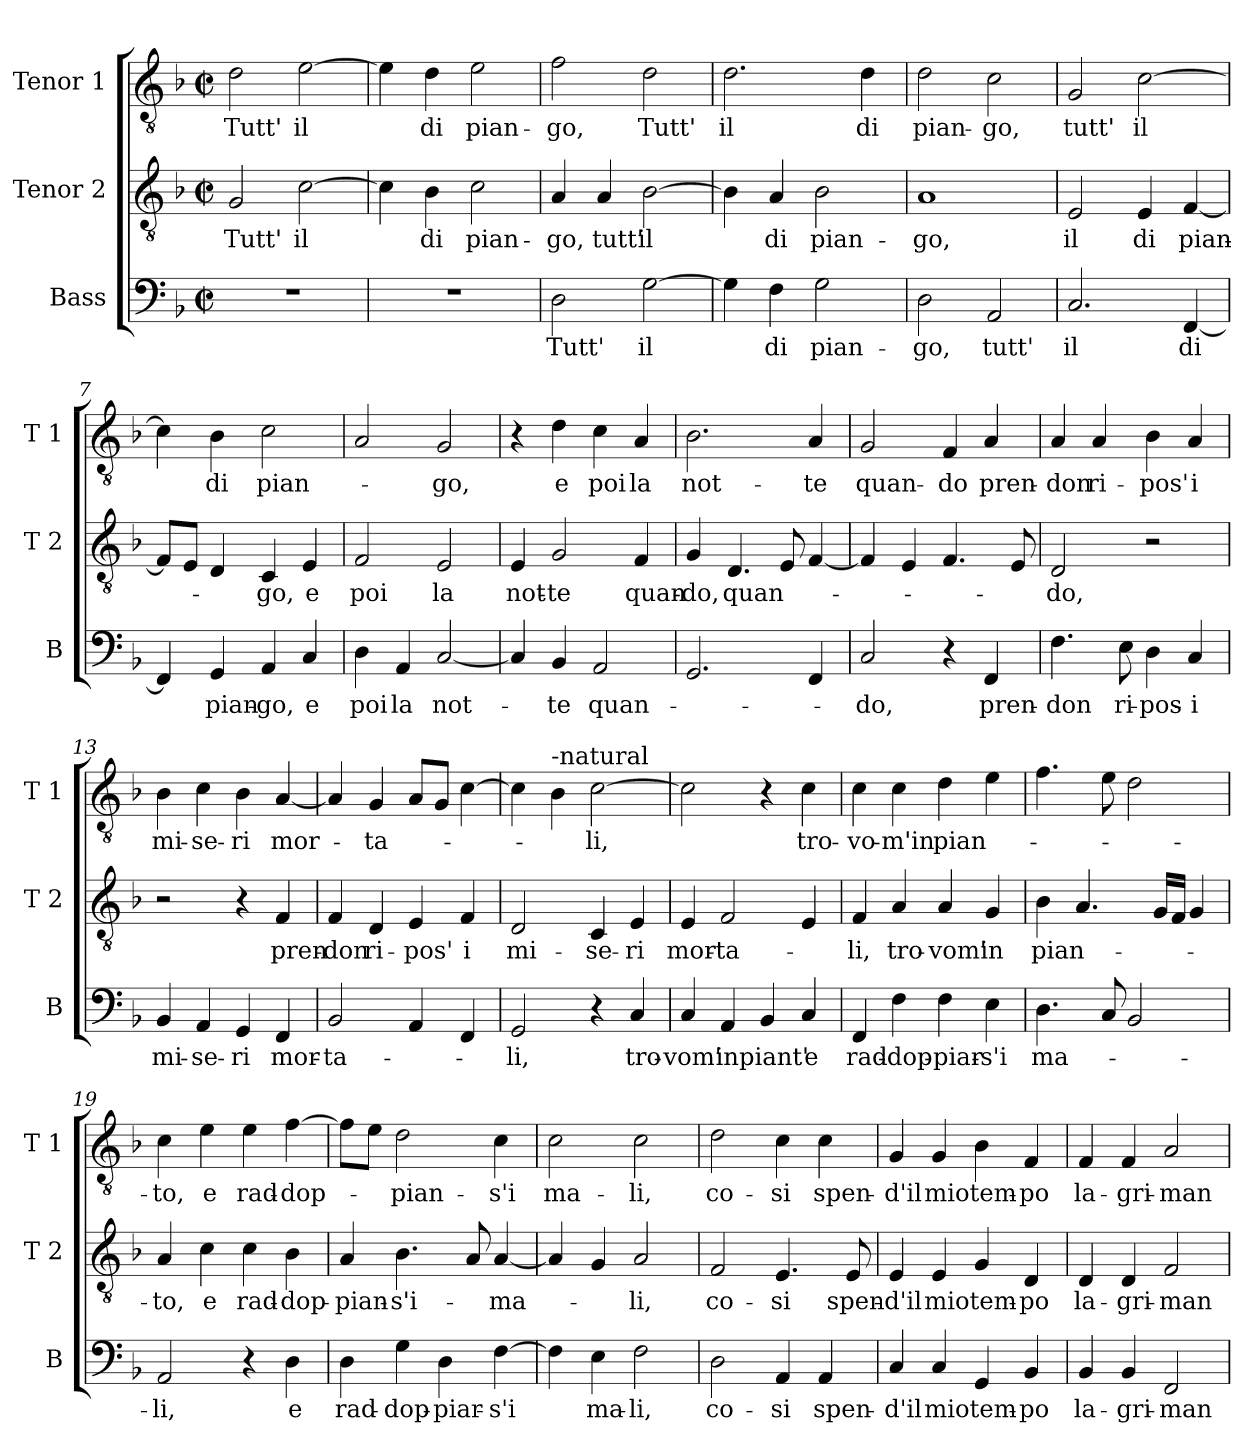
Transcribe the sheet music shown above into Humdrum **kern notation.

**kern	**text	**kern	**text	**kern	**text
*part3	*part3	*part2	*part2	*part1	*part1
*staff3	*staff3	*staff2	*staff2	*staff1	*staff1
*I"Bass	*	*I"Tenor 2	*	*I"Tenor 1	*
*I'B	*	*I'T 2	*	*I'T 1	*
*clefF4	*	*clefGv2	*	*clefGv2	*
*k[b-]	*	*k[b-]	*	*k[b-]	*
*F:	*	*F:	*	*F:	*
*M2/2	*	*M2/2	*	*M2/2	*
*met(c|)	*	*met(c|)	*	*met(c|)	*
=1	=1	=1	=1	=1	=1
!	!	!	!LO:LY:b	!	!LO:LY:b
1r	.	2G/	Tutt'	2d\	Tutt'
!	!	!	!LO:LY:b	!	!LO:LY:b
.	.	[2c\	il	[2e\	il
=2	=2	=2	=2	=2	=2
1r	.	4c\]	.	4e\]	.
!	!	!	!LO:LY:b	!	!LO:LY:b
.	.	4B-\	di	4d\	di
!	!	!	!LO:LY:b	!	!LO:LY:b
.	.	2c\	pian-	2e\	pian-
=3	=3	=3	=3	=3	=3
!	!LO:LY:b	!	!LO:LY:b	!	!LO:LY:b
2D\	Tutt'	4A/	-go,	2f\	-go,
!	!	!	!LO:LY:b	!	!
.	.	4A/	tutt'	.	.
!	!LO:LY:b	!	!LO:LY:b	!	!LO:LY:b
[2G\	il	[2B-\	il	2d\	Tutt'
=4	=4	=4	=4	=4	=4
!	!	!	!	!	!LO:LY:b
4G\]	.	4B-\]	.	2.d\	il
!	!LO:LY:b	!	!LO:LY:b	!	!
4F\	di	4A/	di	.	.
!	!LO:LY:b	!	!LO:LY:b	!	!
2G\	pian-	2B-\	pian-	.	.
!	!	!	!	!	!LO:LY:b
.	.	.	.	4d\	di
=5	=5	=5	=5	=5	=5
!	!LO:LY:b	!	!LO:LY:b	!	!LO:LY:b
2D\	-go,	1A	-go,	2d\	pian-
!	!LO:LY:b	!	!	!	!LO:LY:b
2AA/	tutt'	.	.	2c\	-go,
!!LO:LB:g=z
=6	=6	=6	=6	=6	=6
!	!LO:LY:b	!	!LO:LY:b	!	!LO:LY:b
2.C/	il	2E/	il	2G/	tutt'
!	!	!	!LO:LY:b	!	!LO:LY:b
.	.	4E/	di	[2c\	il
!	!LO:LY:b	!	!LO:LY:b	!	!
[4FF/	di	[4F/	pian-	.	.
=7	=7	=7	=7	=7	=7
4FF/]	.	8F/L]	.	4c\]	.
.	.	8E/J	.	.	.
!	!LO:LY:b	!	!	!	!LO:LY:b
4GG/	pian-	4D/	.	4B-\	di
!	!LO:LY:b	!	!LO:LY:b	!	!LO:LY:b
4AA/	-go,	4C/	-go,	2c\	pian-
!	!LO:LY:b	!	!LO:LY:b	!	!
4C/	e	4E/	e	.	.
=8	=8	=8	=8	=8	=8
!	!LO:LY:b	!	!LO:LY:b	!	!
4D\	poi	2F/	poi	2A/	.
!	!LO:LY:b	!	!	!	!
4AA/	la	.	.	.	.
!	!LO:LY:b	!	!LO:LY:b	!	!LO:LY:b
[2C/	not-	2E/	la	2G/	-go,
=9	=9	=9	=9	=9	=9
!	!	!	!LO:LY:b	!	!
4C/]	.	4E/	not-	4r	.
!	!LO:LY:b	!	!LO:LY:b	!	!LO:LY:b
4BB-/	-te	2G/	-te	4d\	e
!	!LO:LY:b	!	!	!	!LO:LY:b
2AA/	quan-	.	.	4c\	poi
!	!	!	!LO:LY:b	!	!LO:LY:b
.	.	4F/	quan-	4A/	la
=10	=10	=10	=10	=10	=10
!	!	!	!LO:LY:b	!	!LO:LY:b
2.GG/	.	4G/	-do,	2.B-\	not-
!	!	!	!LO:LY:b	!	!
.	.	4.D/	quan-	.	.
.	.	8E/	.	.	.
!	!	!	!	!	!LO:LY:b
4FF/	.	[4F/	.	4A/	-te
!!LO:LB:g=z
=11	=11	=11	=11	=11	=11
!	!LO:LY:b	!	!	!	!LO:LY:b
2C/	-do,	4F/]	.	2G/	quan-
.	.	4E/	.	.	.
!	!	!	!	!	!LO:LY:b
4r	.	4.F/	.	4F/	-do
!	!LO:LY:b	!	!	!	!LO:LY:b
4FF/	pren-	.	.	4A/	pren-
.	.	8E/	.	.	.
=12	=12	=12	=12	=12	=12
!	!LO:LY:b	!	!LO:LY:b	!	!LO:LY:b
4.F\	-don	2D/	-do,	4A/	-don
!	!	!	!	!	!LO:LY:b
.	.	.	.	4A/	ri-
!	!LO:LY:b	!	!	!	!
8E\	ri-	.	.	.	.
!	!LO:LY:b	!	!	!	!LO:LY:b
4D\	-pos-	2r	.	4B-\	-pos'
!	!LO:LY:b	!	!	!	!LO:LY:b
4C/	-i	.	.	4A/	i
=13	=13	=13	=13	=13	=13
!	!LO:LY:b	!	!	!	!LO:LY:b
4BB-/	mi-	2r	.	4B-\	mi-
!	!LO:LY:b	!	!	!	!LO:LY:b
4AA/	-se-	.	.	4c\	-se-
!	!LO:LY:b	!	!	!	!LO:LY:b
4GG/	-ri	4r	.	4B-\	-ri
!	!LO:LY:b	!	!LO:LY:b	!	!LO:LY:b
4FF/	mor-	4F/	pren-	[4A/	mor-
=14	=14	=14	=14	=14	=14
!	!LO:LY:b	!	!LO:LY:b	!	!
2BB-/	-ta-	4F/	-don	4A/]	.
!	!	!	!LO:LY:b	!	!LO:LY:b
.	.	4D/	ri-	4G/	-ta-
!	!	!	!LO:LY:b	!	!
4AA/	.	4E/	-pos'	8A/L	.
.	.	.	.	8G/J	.
!	!	!	!LO:LY:b	!	!
4FF/	.	4F/	i	[4c\	.
=15	=15	=15	=15	=15	=15
!	!LO:LY:b	!	!LO:LY:b	!	!
2GG/	-li,	2D/	mi-	4c\]	.
!	!	!	!	!LO:TX:a:t=-natural	!
.	.	.	.	4B-\	.
!	!	!	!LO:LY:b	!	!LO:LY:b
4r	.	4C/	-se-	[2c\	-li,
!	!LO:LY:b	!	!LO:LY:b	!	!
4C/	tro-	4E/	-ri	.	.
!!LO:PB:g=z
=16	=16	=16	=16	=16	=16
!	!LO:LY:b	!	!LO:LY:b	!	!
4C/	-vom'	4E/	mor-	2c\]	.
!	!LO:LY:b	!	!LO:LY:b	!	!
4AA/	in	2F/	-ta-	.	.
!	!LO:LY:b	!	!	!	!
4BB-/	piant'	.	.	4r	.
!	!LO:LY:b	!	!	!	!LO:LY:b
4C/	e	4E/	.	4c\	tro-
=17	=17	=17	=17	=17	=17
!	!LO:LY:b	!	!LO:LY:b	!	!LO:LY:b
4FF/	rad-	4F/	-li,	4c\	-vo-
!	!LO:LY:b	!	!LO:LY:b	!	!LO:LY:b
4F\	-dop-	4A/	tro-	4c\	-m'in
!	!LO:LY:b	!	!LO:LY:b	!	!LO:LY:b
4F\	-piar-	4A/	-vom'	4d\	pian-
!	!LO:LY:b	!	!LO:LY:b	!	!
4E\	-s'i	4G/	in	4e\	.
=18	=18	=18	=18	=18	=18
!	!LO:LY:b	!	!LO:LY:b	!	!
4.D\	ma-	4B-\	pian-	4.f\	.
.	.	4.A/	.	.	.
8C/	.	.	.	8e\	.
2BB-/	.	.	.	2d\	.
.	.	16G/LL	.	.	.
.	.	16F/JJ	.	.	.
.	.	4G/	.	.	.
=19	=19	=19	=19	=19	=19
!	!LO:LY:b	!	!LO:LY:b	!	!LO:LY:b
2AA/	-li,	4A/	-to,	4c\	-to,
!	!	!	!LO:LY:b	!	!LO:LY:b
.	.	4c\	e	4e\	e
!	!	!	!LO:LY:b	!	!LO:LY:b
4r	.	4c\	rad-	4e\	rad-
!	!LO:LY:b	!	!LO:LY:b	!	!LO:LY:b
4D\	e	4B-\	-dop-	[4f\	-dop-
=20	=20	=20	=20	=20	=20
!	!LO:LY:b	!	!LO:LY:b	!	!
4D\	rad-	4A/	-pian-	8f\L]	.
.	.	.	.	8e\J	.
!	!LO:LY:b	!	!LO:LY:b	!	!LO:LY:b
4G\	-dop-	4.B-\	-s'i-	2d\	-pian-
!	!LO:LY:b	!	!	!	!
4D\	-piar-	.	.	.	.
.	.	8A/	.	.	.
!	!LO:LY:b	!	!LO:LY:b	!	!LO:LY:b
[4F\	-s'i	[4A/	-ma-	4c\	-s'i
!!LO:LB:g=z
=21	=21	=21	=21	=21	=21
!	!	!	!	!	!LO:LY:b
4F\]	.	4A/]	.	2c\	ma-
!	!LO:LY:b	!	!	!	!
4E\	ma-	4G/	.	.	.
!	!LO:LY:b	!	!LO:LY:b	!	!LO:LY:b
2F\	-li,	2A/	-li,	2c\	-li,
=22	=22	=22	=22	=22	=22
!	!LO:LY:b	!	!LO:LY:b	!	!LO:LY:b
2D\	co-	2F/	co-	2d\	co-
!	!LO:LY:b	!	!LO:LY:b	!	!LO:LY:b
4AA/	-si	4.E/	-si	4c\	-si
!	!LO:LY:b	!	!	!	!LO:LY:b
4AA/	spen-	.	.	4c\	spen-
!	!	!	!LO:LY:b	!	!
.	.	8E/	spen-	.	.
=23	=23	=23	=23	=23	=23
!	!LO:LY:b	!	!LO:LY:b	!	!LO:LY:b
4C/	-d'il	4E/	-d'il	4G/	-d'il
!	!LO:LY:b	!	!LO:LY:b	!	!LO:LY:b
4C/	mio	4E/	mio	4G/	mio
!	!LO:LY:b	!	!LO:LY:b	!	!LO:LY:b
4GG/	tem-	4G/	tem-	4B-\	tem-
!	!LO:LY:b	!	!LO:LY:b	!	!LO:LY:b
4BB-/	-po	4D/	-po	4F/	-po
=24	=24	=24	=24	=24	=24
!	!LO:LY:b	!	!LO:LY:b	!	!LO:LY:b
4BB-/	la-	4D/	la-	4F/	la-
!	!LO:LY:b	!	!LO:LY:b	!	!LO:LY:b
4BB-/	-gri-	4D/	-gri-	4F/	-gri-
!	!LO:LY:b	!	!LO:LY:b	!	!LO:LY:b
2FF/	-man-	2F/	-man-	2A/	-man-
=	=	=	=	=	=
*-	*-	*-	*-	*-	*-
